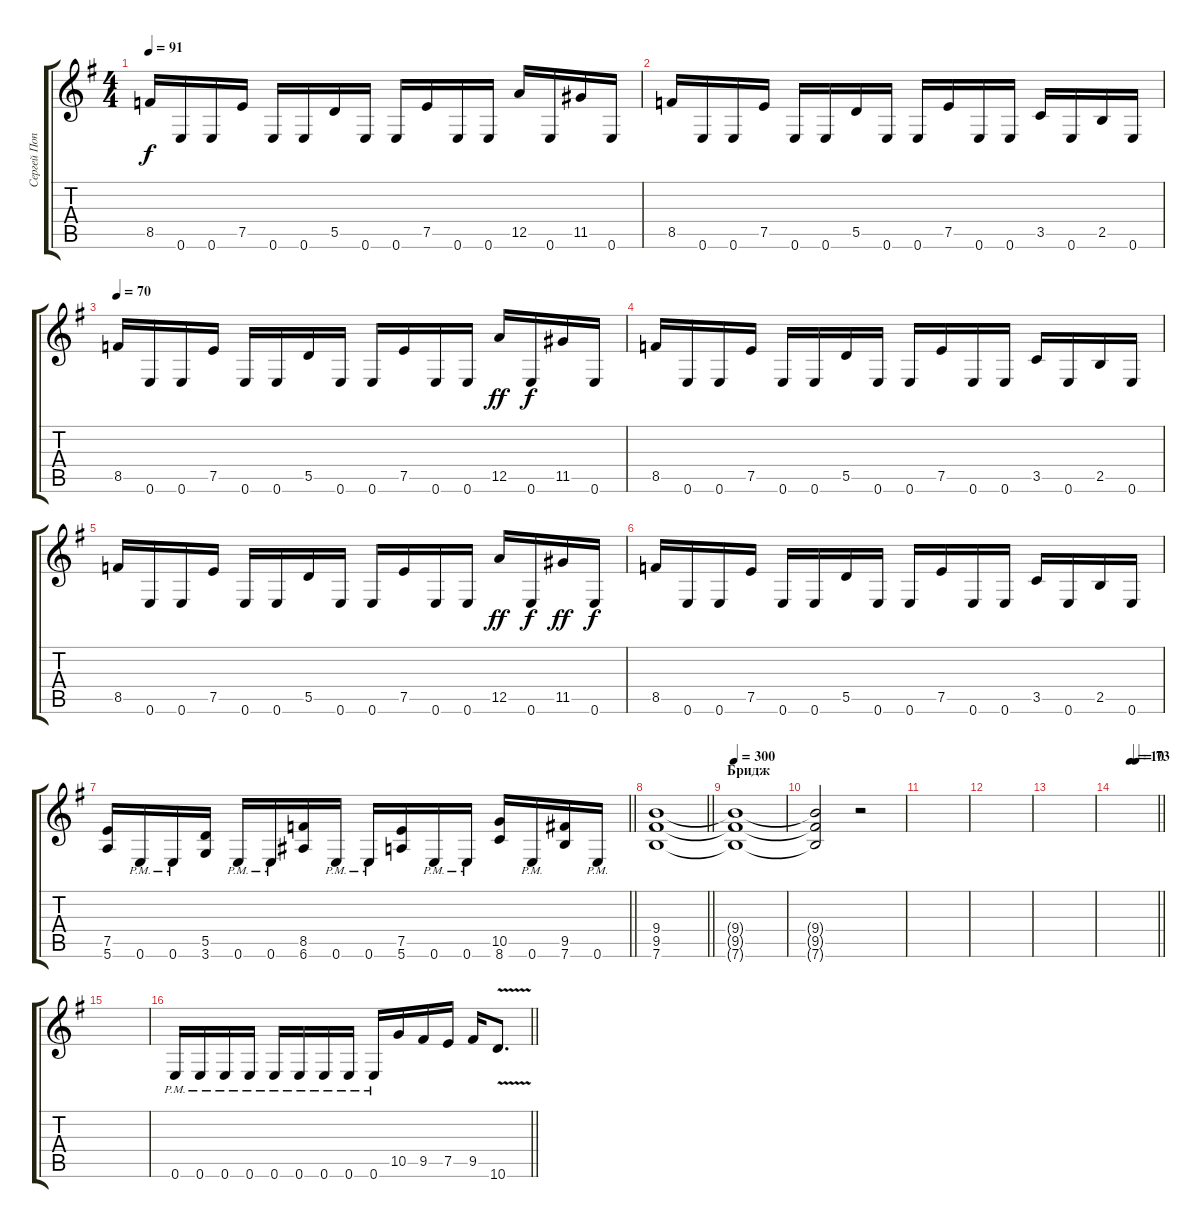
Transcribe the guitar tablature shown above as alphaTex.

\track ("Сергей Попов" "Сергей Поп") {instrument distortionguitar}
\staff {score tabs}
\tuning (E4 B3 G3 D3 A2 E2) {hide}
\ts (4 4)
\tempo 91
\clef g2
\ks eminor
8.5.16{dy f} 0.6.16 0.6.16 7.5.16 0.6.16 0.6.16 5.5.16 0.6.16 0.6.16 7.5.16 0.6.16 0.6.16 12.5.16 0.6.16 11.5.16 0.6.16 |
8.5.16 0.6.16 0.6.16 7.5.16 0.6.16 0.6.16 5.5.16 0.6.16 0.6.16 7.5.16 0.6.16 0.6.16 3.5.16 0.6.16 2.5.16 0.6.16 |
\tempo 70
8.5.16 0.6.16 0.6.16 7.5.16 0.6.16 0.6.16 5.5.16 0.6.16 0.6.16 7.5.16 0.6.16 0.6.16 12.5.16{dy ff} 0.6.16{dy f} 11.5.16 0.6.16 |
8.5.16 0.6.16 0.6.16 7.5.16 0.6.16 0.6.16 5.5.16 0.6.16 0.6.16 7.5.16 0.6.16 0.6.16 3.5.16 0.6.16 2.5.16 0.6.16 |
8.5.16 0.6.16 0.6.16 7.5.16 0.6.16 0.6.16 5.5.16 0.6.16 0.6.16 7.5.16 0.6.16 0.6.16 12.5.16{dy ff} 0.6.16{dy f} 11.5.16{dy ff} 0.6.16{dy f} |
8.5.16 0.6.16 0.6.16 7.5.16 0.6.16 0.6.16 5.5.16 0.6.16 0.6.16 7.5.16 0.6.16 0.6.16 3.5.16 0.6.16 2.5.16 0.6.16 |
\barLineRight lightlight
(7.5 5.6).16 0.6{pm}.16 0.6{pm}.16 (5.5 3.6).16 0.6{pm}.16 0.6{pm}.16 (8.5 6.6).16 0.6{pm}.16 0.6{pm}.16 (7.5 5.6).16 0.6{pm}.16 0.6{pm}.16 (10.5 8.6).16 0.6{pm}.16 (9.5 7.6).16 0.6{pm}.16 |
\barLineRight lightlight
(9.4 9.5 7.6).1{volume 9} |
\section ("" "Бридж")
\tempo 300
(9.4{t} 9.5{t} 7.6{t}).1 |
(9.4{t} 9.5{t} 7.6{t}).2 r.2 |
|
|
|
\tempo (10 0.375)
\tempo (73 0.5)
\barLineRight lightlight
|
|
\barLineRight lightlight
0.6{pm}.16 0.6{pm}.16 0.6{pm}.16 0.6{pm}.16 0.6{pm}.16 0.6{pm}.16 0.6{pm}.16 0.6{pm}.16 0.6{pm}.16 10.5.16 9.5.16 7.5.16 9.5.16 10.6{v}.8{d}
